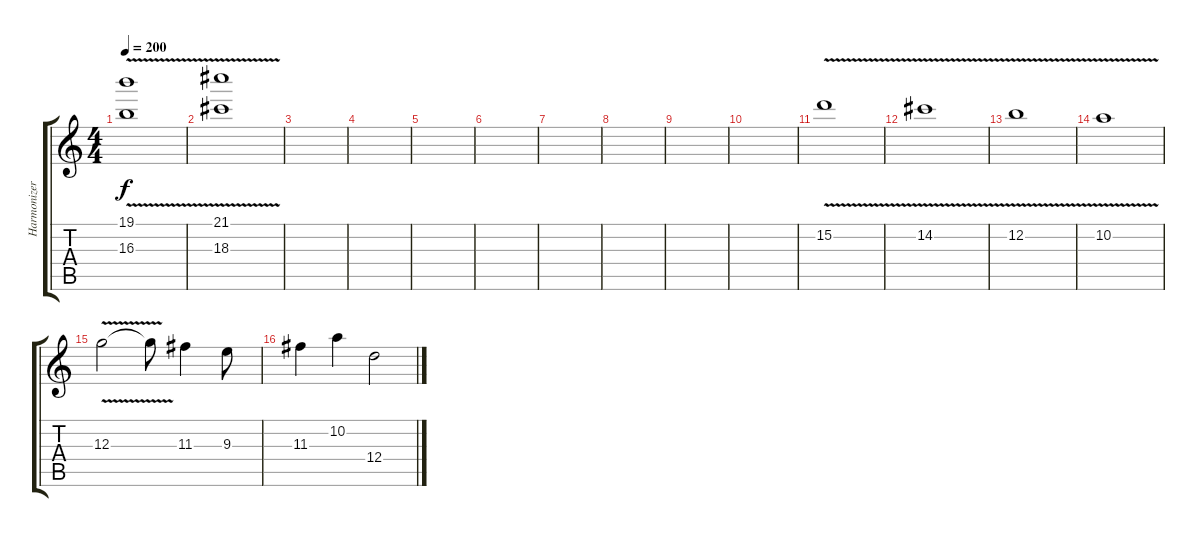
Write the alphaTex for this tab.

\track ("Harmonizer" "Harmonizer") {instrument distortionguitar}
\staff {score tabs}
\tuning (E4 B3 G3 D3 A2 E2) {hide}
\ts (4 4)
\tempo 200
\clef g2
\ks c
(19.1{v} 16.3).1{dy f} |
(21.1{v} 18.3).1 |
|
|
|
|
|
|
|
|
15.2{v}.1 |
14.2{v}.1 |
12.2{v}.1 |
10.2{v}.1 |
12.3{v}.2 12.3{t}.8 11.3.4 9.3.8 |
11.3.4 10.2.4 12.4.2
